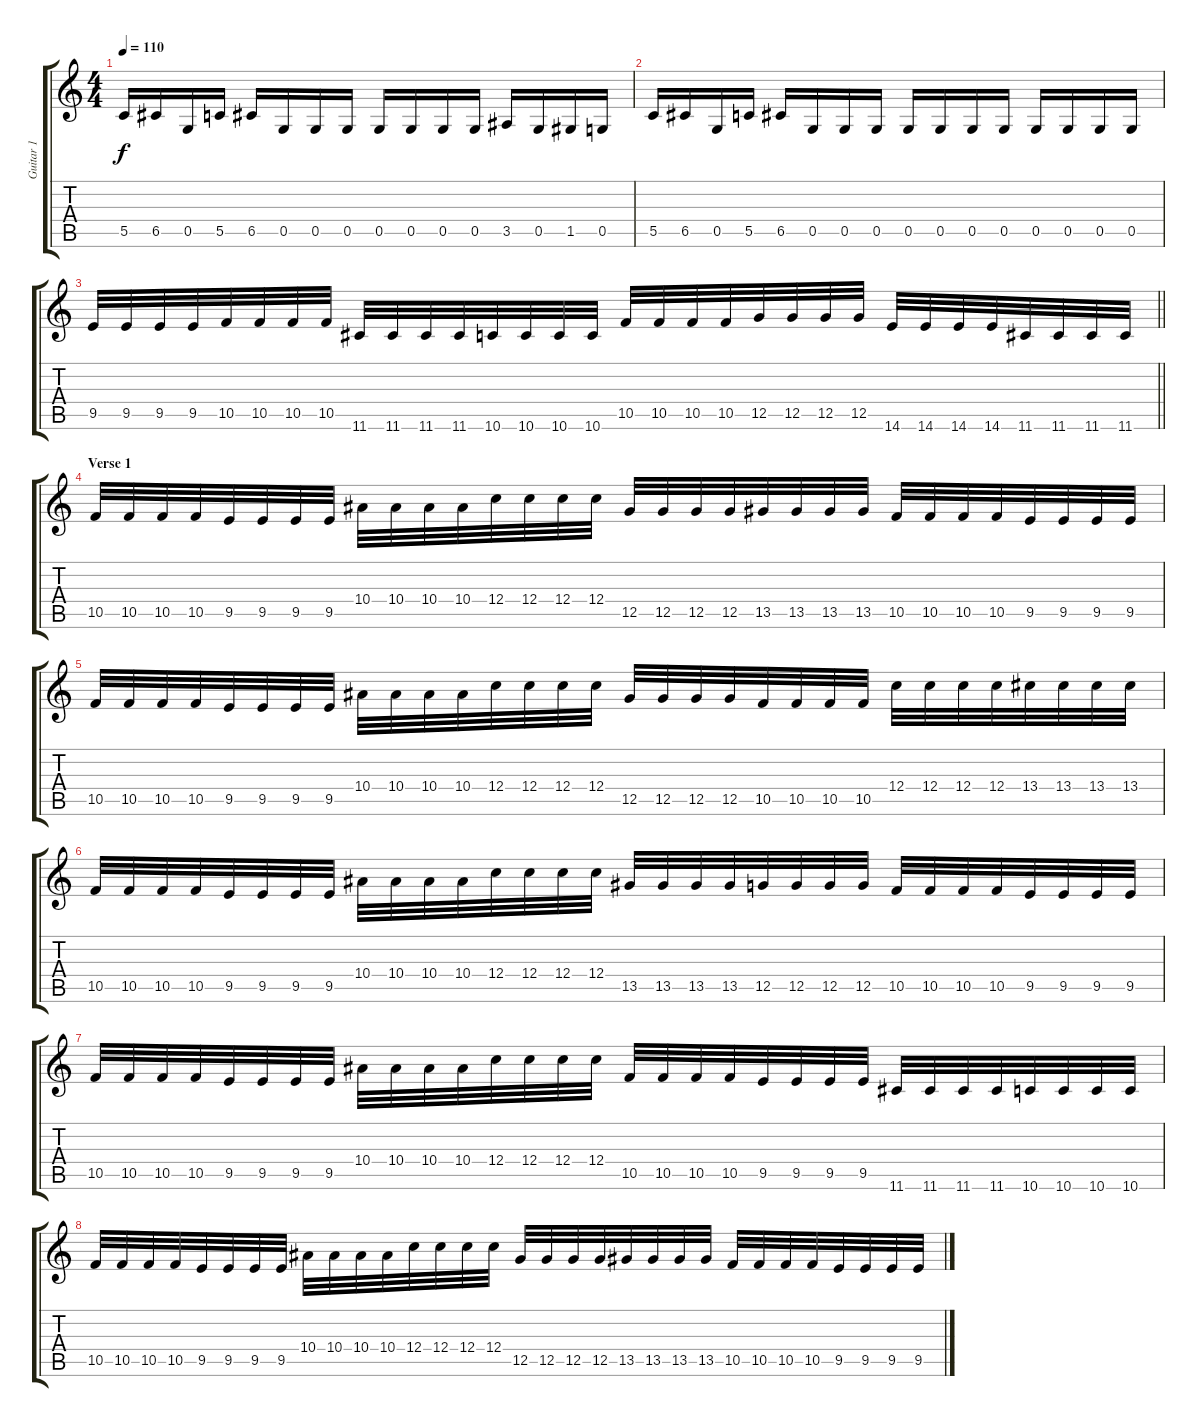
\track ("Guitar 1" "Guitar 1") {instrument distortionguitar}
\staff {score tabs}
\tuning (D4 A3 F3 C3 G2 D2) {hide}
\ts (4 4)
\tempo 110
\clef g2
\ks c
5.5.16{dy f} 6.5.16 0.5.16 5.5.16 6.5.16 0.5.16 0.5.16 0.5.16 0.5.16 0.5.16 0.5.16 0.5.16 3.5.16 0.5.16 1.5.16 0.5.16 |
5.5.16 6.5.16 0.5.16 5.5.16 6.5.16 0.5.16 0.5.16 0.5.16 0.5.16 0.5.16 0.5.16 0.5.16 0.5.16 0.5.16 0.5.16 0.5.16 |
\barLineRight lightlight
9.5.32 9.5.32 9.5.32 9.5.32 10.5.32 10.5.32 10.5.32 10.5.32 11.6.32 11.6.32 11.6.32 11.6.32 10.6.32 10.6.32 10.6.32 10.6.32 10.5.32 10.5.32 10.5.32 10.5.32 12.5.32 12.5.32 12.5.32 12.5.32 14.6.32 14.6.32 14.6.32 14.6.32 11.6.32 11.6.32 11.6.32 11.6.32 |
\section ("" "Verse 1")
10.5.32 10.5.32 10.5.32 10.5.32 9.5.32 9.5.32 9.5.32 9.5.32 10.4.32 10.4.32 10.4.32 10.4.32 12.4.32 12.4.32 12.4.32 12.4.32 12.5.32 12.5.32 12.5.32 12.5.32 13.5.32 13.5.32 13.5.32 13.5.32 10.5.32 10.5.32 10.5.32 10.5.32 9.5.32 9.5.32 9.5.32 9.5.32 |
10.5.32 10.5.32 10.5.32 10.5.32 9.5.32 9.5.32 9.5.32 9.5.32 10.4.32 10.4.32 10.4.32 10.4.32 12.4.32 12.4.32 12.4.32 12.4.32 12.5.32 12.5.32 12.5.32 12.5.32 10.5.32 10.5.32 10.5.32 10.5.32 12.4.32 12.4.32 12.4.32 12.4.32 13.4.32 13.4.32 13.4.32 13.4.32 |
10.5.32 10.5.32 10.5.32 10.5.32 9.5.32 9.5.32 9.5.32 9.5.32 10.4.32 10.4.32 10.4.32 10.4.32 12.4.32 12.4.32 12.4.32 12.4.32 13.5.32 13.5.32 13.5.32 13.5.32 12.5.32 12.5.32 12.5.32 12.5.32 10.5.32 10.5.32 10.5.32 10.5.32 9.5.32 9.5.32 9.5.32 9.5.32 |
10.5.32 10.5.32 10.5.32 10.5.32 9.5.32 9.5.32 9.5.32 9.5.32 10.4.32 10.4.32 10.4.32 10.4.32 12.4.32 12.4.32 12.4.32 12.4.32 10.5.32 10.5.32 10.5.32 10.5.32 9.5.32 9.5.32 9.5.32 9.5.32 11.6.32 11.6.32 11.6.32 11.6.32 10.6.32 10.6.32 10.6.32 10.6.32 |
10.5.32 10.5.32 10.5.32 10.5.32 9.5.32 9.5.32 9.5.32 9.5.32 10.4.32 10.4.32 10.4.32 10.4.32 12.4.32 12.4.32 12.4.32 12.4.32 12.5.32 12.5.32 12.5.32 12.5.32 13.5.32 13.5.32 13.5.32 13.5.32 10.5.32 10.5.32 10.5.32 10.5.32 9.5.32 9.5.32 9.5.32 9.5.32
